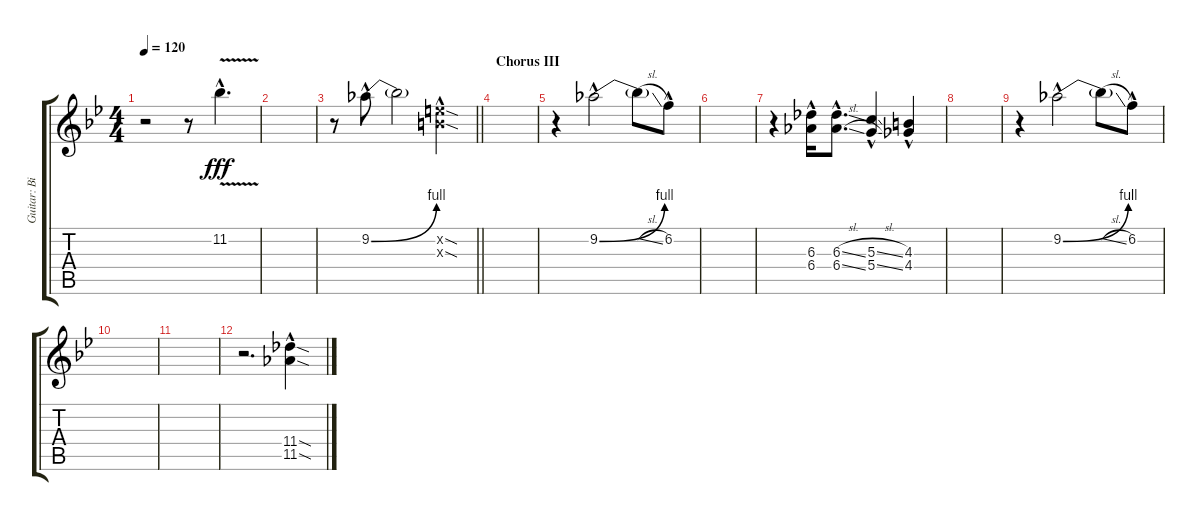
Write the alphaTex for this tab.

\track ("Guitar: Billy" "Guitar: Bi") {instrument overdrivenguitar}
\staff {score tabs}
\tuning (E4 B3 G3 D3 A2 E2) {hide}
\ts (4 4)
\tempo 120
\clef g2
\ks bb
r.2{dy fff} r.8 11.2{v hac}.4{d} |
|
\barLineRight lightlight
r.8 9.2{be (bend 0 0 60 4) hac}.8 9.2{t}.2 (5.2{sod hac x} 4.3{sod hac x}).4 |
\section ("" "Chorus III")
|
r.4 9.2{be (bend 0 0 60 4) hac}.2 9.2{sl t}.8 6.2{hac}.8 |
|
r.4 (6.3{hac} 6.4{hac}).16 (6.3{sl hac} 6.4{sl hac}).8{d} (5.3{sl hac} 5.4{sl hac}).4 (4.3{hac} 4.4{hac}).4 |
|
r.4 9.2{be (bend 0 0 60 4) hac}.2 9.2{sl t}.8 6.2{hac}.8 |
|
|
r.2{d} (11.4{sod hac} 11.5{sod hac}).4
